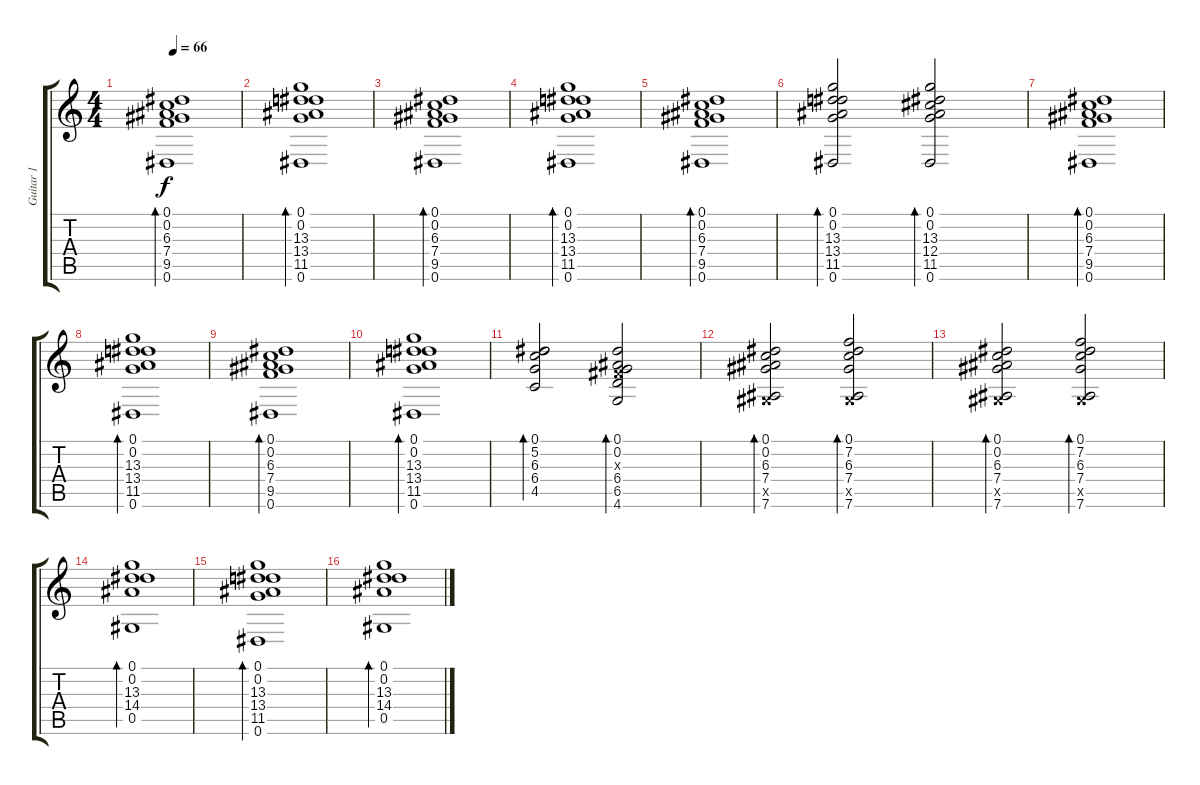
\track ("Guitar 1" "Guitar 1") {instrument acousticguitarsteel}
\staff {score tabs}
\tuning (Eb4 Bb3 Gb3 Db3 Ab2 Eb2) {hide}
\ts (4 4)
\tempo 66
\clef g2
\ks c
(0.1 0.2 6.3 7.4 9.5 0.6).1{bd 120 dy f} |
(0.1 0.2 13.3 13.4 11.5 0.6).1{bd 120} |
(0.1 0.2 6.3 7.4 9.5 0.6).1{bd 120} |
(0.1 0.2 13.3 13.4 11.5 0.6).1{bd 120} |
(0.1 0.2 6.3 7.4 9.5 0.6).1{bd 120} |
(0.1 0.2 13.3 13.4 11.5 0.6).2{bd 120} (0.1 0.2 13.3 12.4 11.5 0.6).2{bd 120} |
(0.1 0.2 6.3 7.4 9.5 0.6).1{bd 120} |
(0.1 0.2 13.3 13.4 11.5 0.6).1{bd 120} |
(0.1 0.2 6.3 7.4 9.5 0.6).1{bd 120} |
(0.1 0.2 13.3 13.4 11.5 0.6).1{bd 120} |
(0.1 5.2 6.3 6.4 4.5).2{bd 120} (0.1 0.2 0.3{x} 6.4 6.5 4.6).2{bd 120} |
(0.1 0.2 6.3 7.4 0.5{x} 7.6).2{bd 120} (0.1 7.2 6.3 7.4 0.5{x} 7.6).2{bd 120} |
(0.1 0.2 6.3 7.4 0.5{x} 7.6).2{bd 120} (0.1 7.2 6.3 7.4 0.5{x} 7.6).2{bd 120} |
(0.1 0.2 13.3 14.4 0.5).1{bd 120} |
(0.1 0.2 13.3 13.4 11.5 0.6).1{bd 120} |
(0.1 0.2 13.3 14.4 0.5).1{bd 120}
